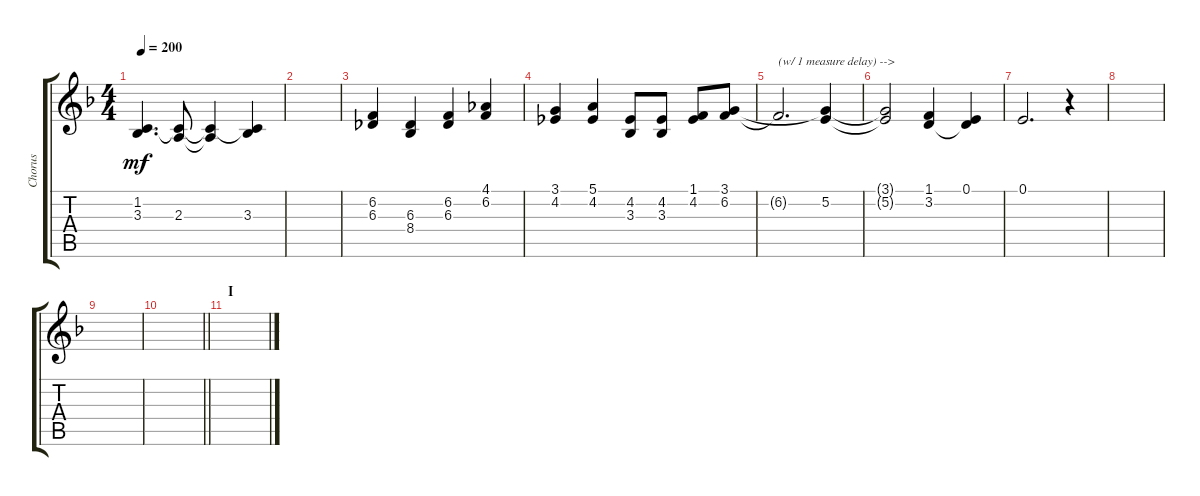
\track ("Chorus" "Chorus") {instrument altosax}
\staff {score tabs}
\tuning (E4 B3 G3 D3 A2 E2) {hide}
\ts (4 4)
\tempo 200
\clef g2
\ks f
(1.2{t} 3.3{t}).4{d dy mf} (1.2{t} 2.3).8 (1.2{t} 2.3{t}).4 (1.2{t} 3.3).4 |
|
(6.2 6.3).4 (6.3 8.4).4 (6.2 6.3).4 (4.1 6.2).4 |
(3.1 4.2).4 (5.1 4.2).4 (4.2 3.3).8 (4.2 3.3).8 (1.1 4.2).8 (3.1 6.2).8 |
6.2{t}.2{d txt "(w/ 1 measure delay) -->"} (3.1{t} 5.2).4 |
(3.1{t} 5.2{t}).2 (1.1 3.2).4 (0.1 3.2{t}).4 |
0.1.2{d} r.4 |
|
|
\barLineRight lightlight
|
\section ("" "I")
